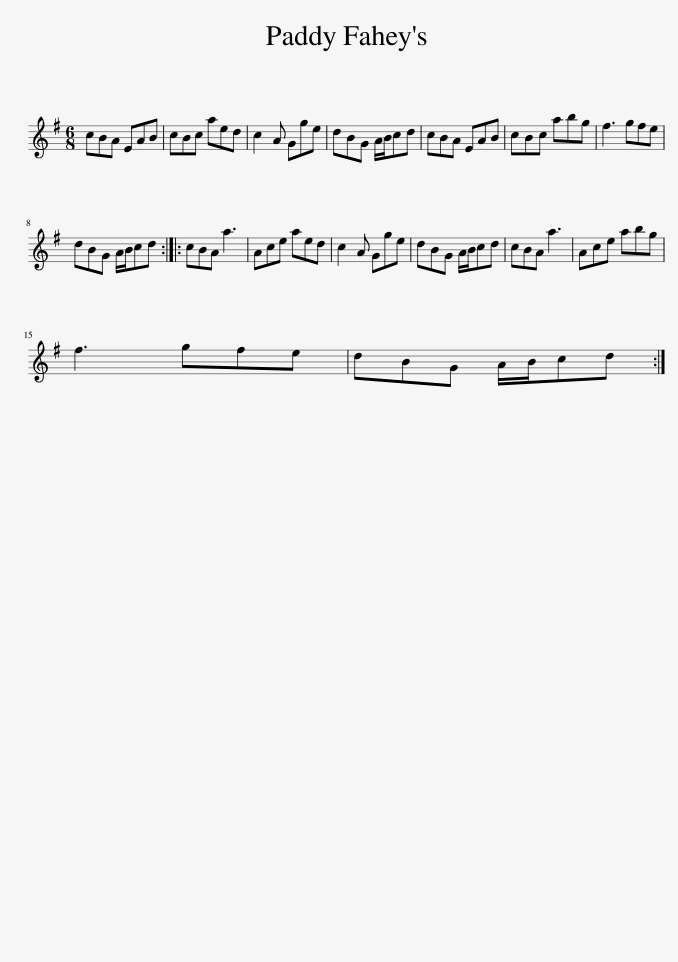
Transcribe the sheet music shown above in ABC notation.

X:1
L:1/8
M:6/8
I:linebreak $
K:G
V:1 treble
V:1
 cBA EAB | cBc aed | c2 A Gge | dBG A/B/cd | cBA EAB | %5
 cBc abg | f3 gfe |$ dBG A/B/cd :: cBA a3 | Ace aed | %10
 c2 A Gge | dBG A/B/cd | cBA a3 | Ace abg |$ f3 gfe | %15
 dBG A/B/cd :| %16
